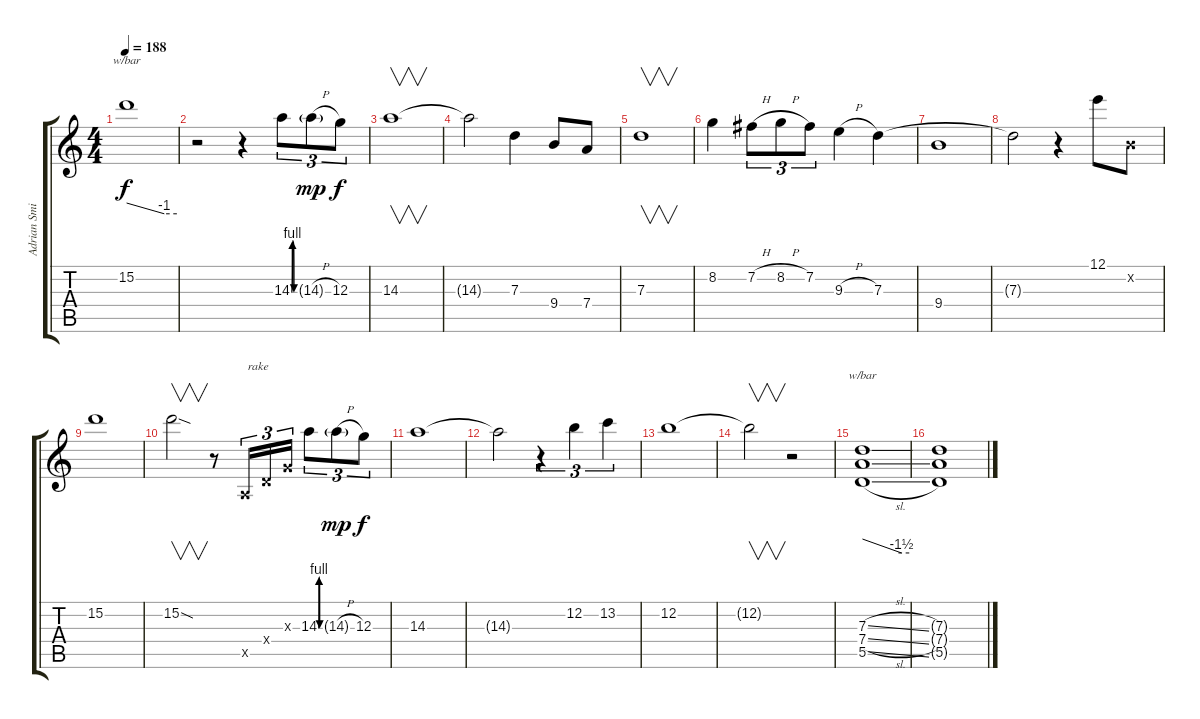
\track ("Adrian Smith" "Adrian Smi") {instrument distortionguitar}
\staff {score tabs}
\tuning (E4 B3 G3 D3 A2 E2) {hide}
\ts (4 4)
\tempo 188
\clef g2
\ks c
15.2.1{tbe (custom default 0 0 45 -4 60 -4) dy f} |
r.2 r.4 14.3{be (custom 0 0 15 4 30 4 45 0 60 0)}.8{tu (3 2)} 14.3{h g}.8{tu (3 2) dy mp} 12.3.8{tu (3 2) dy f} |
14.3.1{v} |
14.3{t}.2 7.3.4 9.4.8 7.4.8 |
7.3.1{v} |
8.2.4 7.2{h}.8{tu (3 2)} 8.2{h}.8{tu (3 2)} 7.2.8{tu (3 2)} 9.3{h}.4 7.3.4 |
9.4.1 |
7.3{t}.2 r.4 12.1.8 0.2{x}.8 |
15.2.1 |
15.2{sod}.2{v} r.8 0.5{x}.16{tu (3 2) txt " rake"} 0.4{x}.16{tu (3 2)} 0.3{x}.16{tu (3 2)} 14.3{be (custom 0 0 15 4 30 4 45 0 60 0)}.8{tu (3 2)} 14.3{h g}.8{tu (3 2) dy mp} 12.3.8{tu (3 2) dy f} |
14.3.1 |
14.3{t}.2 r.4{tu (3 2)} 12.2.4{tu (3 2)} 13.2.4{tu (3 2)} |
12.2.1 |
12.2{t}.2{v} r.2 |
(7.3{sl} 7.4{sl} 5.5{sl}).1{tbe (custom default 0 0 50 -6 60 -6)} |
(7.3{t} 7.4{t} 5.5{t}).1
